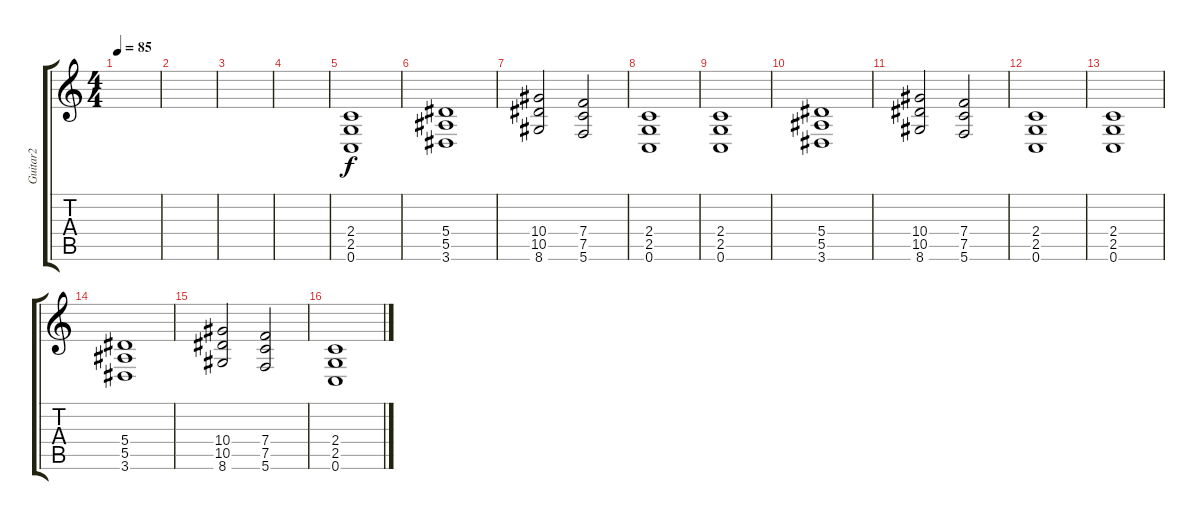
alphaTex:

\track ("Guitar2" "Guitar2") {instrument distortionguitar}
\staff {score tabs}
\tuning (C4 G3 Eb3 Bb2 F2 C2) {hide}
\ts (4 4)
\tempo 85
\clef g2
\ks c
|
|
|
|
(2.4 2.5 0.6).1 |
(5.4 5.5 3.6).1 |
(10.4 10.5 8.6).2 (7.4 7.5 5.6).2 |
(2.4 2.5 0.6).1 |
(2.4 2.5 0.6).1 |
(5.4 5.5 3.6).1 |
(10.4 10.5 8.6).2 (7.4 7.5 5.6).2 |
(2.4 2.5 0.6).1 |
(2.4 2.5 0.6).1 |
(5.4 5.5 3.6).1 |
(10.4 10.5 8.6).2 (7.4 7.5 5.6).2 |
(2.4 2.5 0.6).1
